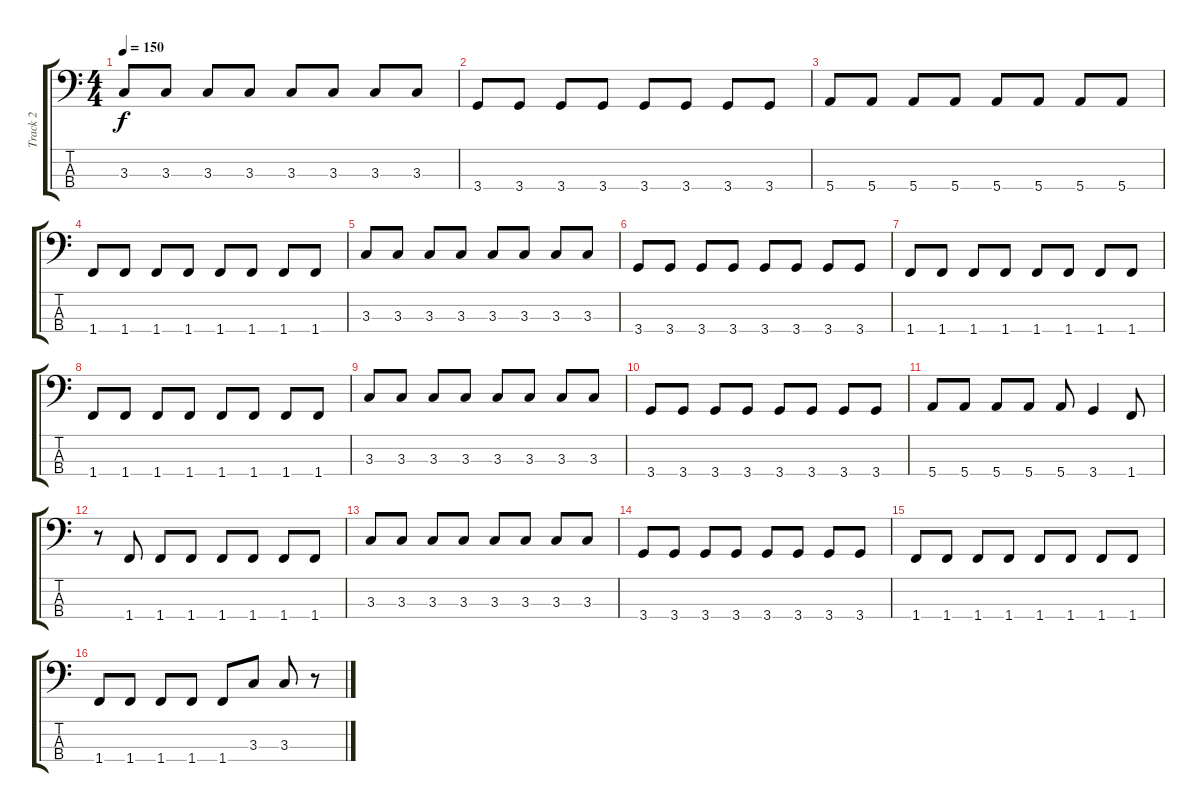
\track ("Track 2" "Track 2") {instrument electricbassfinger}
\staff {score tabs}
\tuning (G2 D2 A1 E1) {hide}
\ts (4 4)
\tempo 150
\clef f4
\ks c
3.3.8{dy f volume 15} 3.3.8 3.3.8 3.3.8 3.3.8 3.3.8 3.3.8 3.3.8 |
3.4.8 3.4.8 3.4.8 3.4.8 3.4.8 3.4.8 3.4.8 3.4.8 |
5.4.8 5.4.8 5.4.8 5.4.8 5.4.8 5.4.8 5.4.8 5.4.8 |
1.4.8 1.4.8 1.4.8 1.4.8 1.4.8 1.4.8 1.4.8 1.4.8 |
3.3.8 3.3.8 3.3.8 3.3.8 3.3.8 3.3.8 3.3.8 3.3.8 |
3.4.8 3.4.8 3.4.8 3.4.8 3.4.8 3.4.8 3.4.8 3.4.8 |
1.4.8 1.4.8 1.4.8 1.4.8 1.4.8 1.4.8 1.4.8 1.4.8 |
1.4.8 1.4.8 1.4.8 1.4.8 1.4.8 1.4.8 1.4.8 1.4.8 |
3.3.8 3.3.8 3.3.8 3.3.8 3.3.8 3.3.8 3.3.8 3.3.8 |
3.4.8 3.4.8 3.4.8 3.4.8 3.4.8 3.4.8 3.4.8 3.4.8 |
5.4.8 5.4.8 5.4.8 5.4.8 5.4.8 3.4.4 1.4.8 |
r.8 1.4.8 1.4.8 1.4.8 1.4.8 1.4.8 1.4.8 1.4.8 |
3.3.8 3.3.8 3.3.8 3.3.8 3.3.8 3.3.8 3.3.8 3.3.8 |
3.4.8 3.4.8 3.4.8 3.4.8 3.4.8 3.4.8 3.4.8 3.4.8 |
1.4.8 1.4.8 1.4.8 1.4.8 1.4.8 1.4.8 1.4.8 1.4.8 |
1.4.8 1.4.8 1.4.8 1.4.8 1.4.8 3.3.8 3.3.8 r.8
